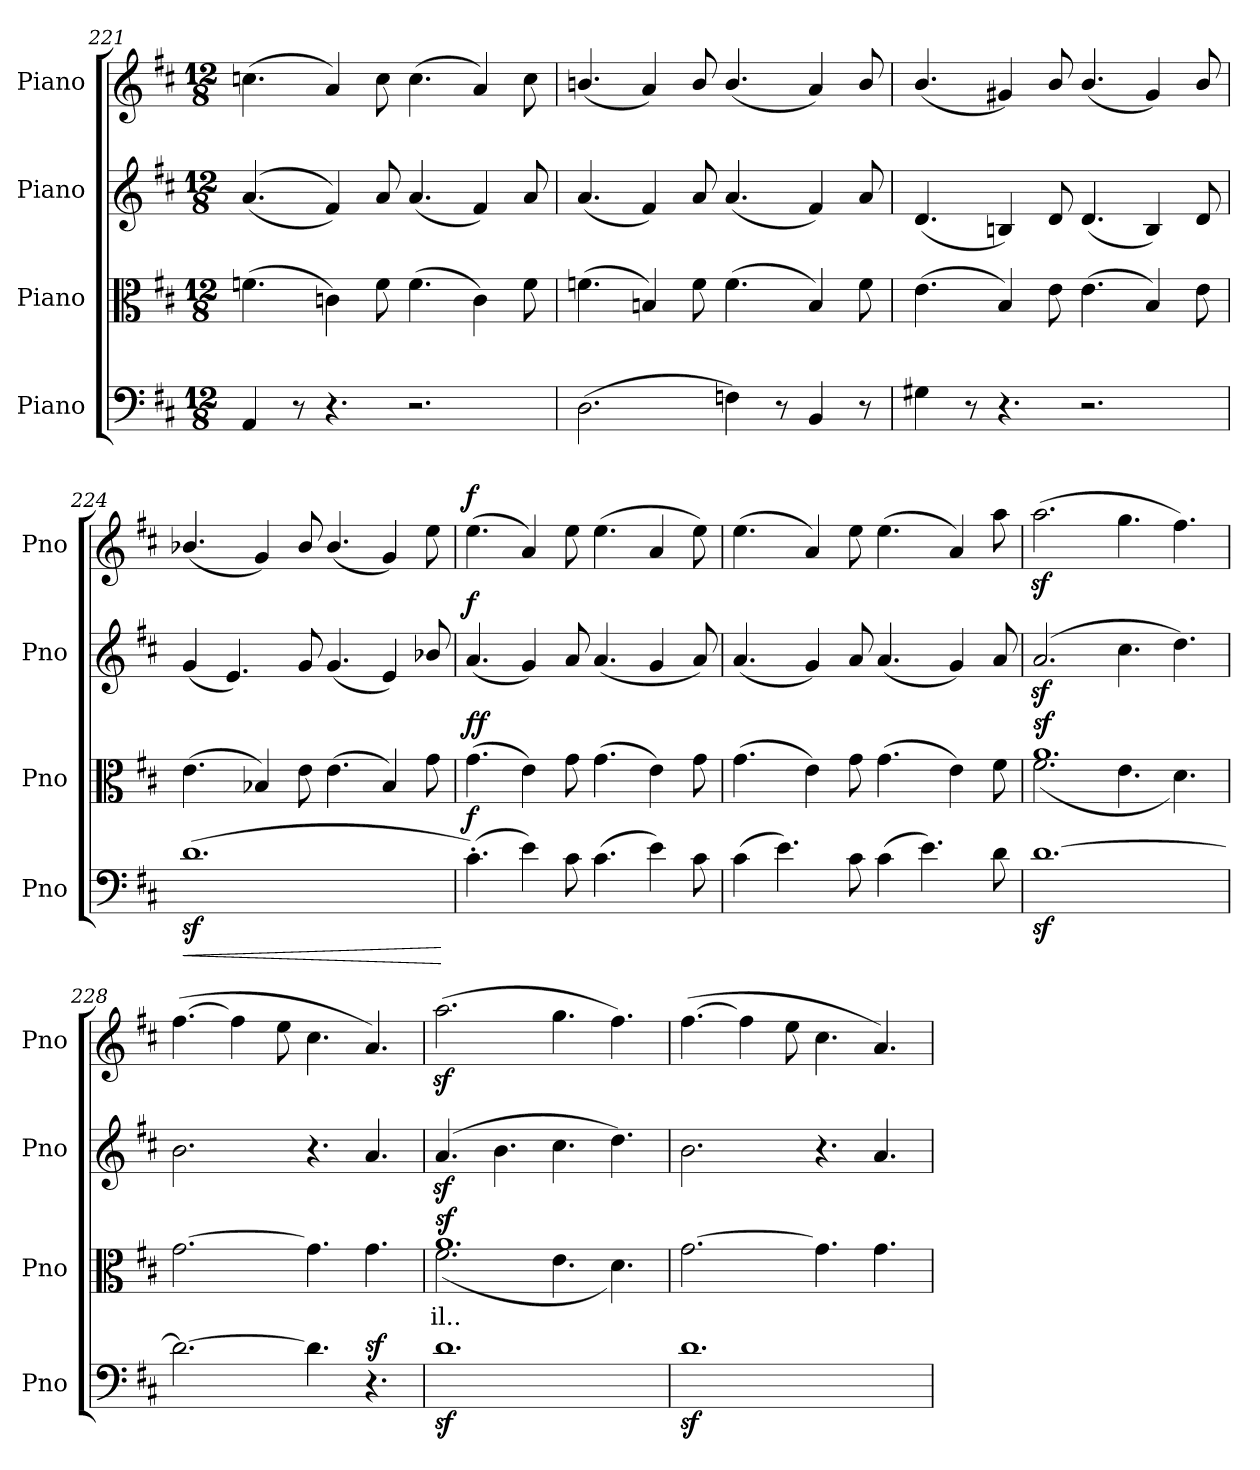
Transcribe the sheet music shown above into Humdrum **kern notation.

**kern	**dynam	**kern	**text	**dynam	**kern	**dynam	**kern	**dynam
*part4	*part4	*part3	*part3	*part3	*part2	*part2	*part1	*part1
*staff4	*staff4	*staff3	*staff3	*staff3	*staff2	*staff2	*staff1	*staff1
*I"Piano	*	*I"Piano	*	*	*I"Piano	*	*I"Piano	*
*I'Pno	*	*I'Pno	*	*	*I'Pno	*	*I'Pno	*
*clefF4	*	*clefC3	*	*	*clefG2	*	*clefG2	*
*k[f#c#]	*	*k[f#c#]	*	*	*k[f#c#]	*	*k[f#c#]	*
*M12/8	*	*M12/8	*	*	*M12/8	*	*M12/8	*
=221	=221	=221	=221	=221	=221	=221	=221	=221
4AA/	.	(4.fn\	.	.	((4.a/	.	(4.ccn\	.
8r	.	.	.	.	.	.	.	.
4.r	.	4cn\)	.	.	4f#/))	.	4a/)	.
.	.	8f\	.	.	8a/	.	8cc\	.
2.r	.	(4.f\	.	.	(4.a/	.	(4.cc\	.
.	.	4c\)	.	.	4f#/)	.	4a/)	.
.	.	8f\	.	.	8a/	.	8cc\	.
=222	=222	=222	=222	=222	=222	=222	=222	=222
(2.D\	.	(4.fn\	.	.	(4.a/	.	(4.bn/	.
.	.	4Bn/)	.	.	4f#/)	.	4a/)	.
.	.	8f\	.	.	8a/	.	8b/	.
4Fn\)	.	(4.f\	.	.	(4.a/	.	(4.b/	.
8r	.	.	.	.	.	.	.	.
4BB/	.	4B/)	.	.	4f#/)	.	4a/)	.
8r	.	8f\	.	.	8a/	.	8b/	.
!!LO:PB:g=z
=223	=223	=223	=223	=223	=223	=223	=223	=223
4G#X\	.	(4.e\	.	.	(4.d/	.	(4.b/	.
8r	.	.	.	.	.	.	.	.
4.r	.	4B/)	.	.	4Bn/)	.	4g#X/)	.
.	.	8e\	.	.	8d/	.	8b/	.
2.r	.	(4.e\	.	.	(4.d/	.	(4.b/	.
.	.	4B/)	.	.	4B/)	.	4g#/)	.
.	.	8e\	.	.	8d/	.	8b/	.
=224	=224	=224	=224	=224	=224	=224	=224	=224
!	!LO:HP:b	!	!	!	!	!	!	!
(1.dz<	<	(4.e\	.	.	(4g/	.	(4.b-X/	.
.	.	.	.	.	4.e/)	.	.	.
.	.	4B-X/)	.	.	.	.	4g/)	.
.	.	8e\	.	.	8g/	.	8b-/	.
.	.	(4.e\	.	.	(4.g/	.	(4.b-/	.
.	.	4B-/)	.	.	4e/)	.	4g/)	.
.	.	8g\	.	.	8b-X/	.	8ee\	.
.	[	.	.	.	.	.	.	.
=225	=225	=225	=225	=225	=225	=225	=225	=225
!	!LO:DY:a	!	!	!LO:DY:a	!	!	!	!
!	!	!	!	!LO:DY:n=1:a	!	!LO:DY:a	!	!LO:DY:a
(4.c#'\)	f	(4.g\	.	f f	(4.a/	f	(4.ee\	f
4e\)	.	4e\)	.	.	4g/)	.	4a/)	.
8c#\	.	8g\	.	.	8a/	.	8ee\	.
(4.c#\	.	(4.g\	.	.	(4.a/	.	(4.ee\	.
4e\)	.	4e\)	.	.	4g/	.	4a/	.
8c#\	.	8g\	.	.	8a/)	.	8ee\)	.
=226	=226	=226	=226	=226	=226	=226	=226	=226
(4c#\	.	(4.g\	.	.	(4.a/	.	(4.ee\	.
4.e\)	.	.	.	.	.	.	.	.
.	.	4e\)	.	.	4g/)	.	4a/)	.
8c#\	.	8g\	.	.	8a/	.	8ee\	.
(4c#\	.	(4.g\	.	.	(4.a/	.	(4.ee\	.
4.e\)	.	.	.	.	.	.	.	.
.	.	4e\)	.	.	4g/)	.	4a/)	.
8d\	.	8f#\	.	.	8a/	.	8aa\	.
=227	=227	=227	=227	=227	=227	=227	=227	=227
*	*	*^	*	*	*	*	*	*
!	!	!	!	!	!LO:DY:a	!	!	!	!
[1.dz>	.	1.a	(2.f#\	.	sf	(2.az>/	.	(2.aaz>\	.
.	.	.	4.e\	.	.	4.cc#\	.	4.gg\	.
.	.	.	4.d\)	.	.	4.dd\)	.	4.ff#\)	.
*	*	*v	*v	*	*	*	*	*	*
=228	=228	=228	=228	=228	=228	=228	=228	=228
2.d\_	.	[2.g\	.	.	2.b\	.	([4.ff#\	.
.	.	.	.	.	.	.	4ff#\]	.
.	.	.	.	.	.	.	8ee\	.
4.d\]	.	4.g\]	.	.	4.r	.	4.cc#\	.
!	!LO:DY:a	!	!	!	!	!	!	!
4.r	sf	4.g\	.	.	4.a/	.	4.a/)	.
=229	=229	=229	=229	=229	=229	=229	=229	=229
!	!	!	!LO:LY:b	!LO:DY:a	!	!	!	!
*	*	*^	*	*	*	*	*	*
1.dz>	.	1.a	(2.f#\	il..	sf	(4.az>/	.	(2.aaz>\	.
.	.	.	.	.	.	4.b\	.	.	.
.	.	.	4.e\	.	.	4.cc#\	.	4.gg\	.
.	.	.	4.d\)	.	.	4.dd\)	.	4.ff#\)	.
*	*	*v	*v	*	*	*	*	*	*
=230	=230	=230	=230	=230	=230	=230	=230	=230
1.dz>	.	[2.g\	.	.	2.b\	.	([4.ff#\	.
.	.	.	.	.	.	.	4ff#\]	.
.	.	.	.	.	.	.	8ee\	.
.	.	4.g\]	.	.	4.r	.	4.cc#\	.
.	.	4.g\	.	.	4.a/	.	4.a/)	.
=	=	=	=	=	=	=	=	=
*-	*-	*-	*-	*-	*-	*-	*-	*-
